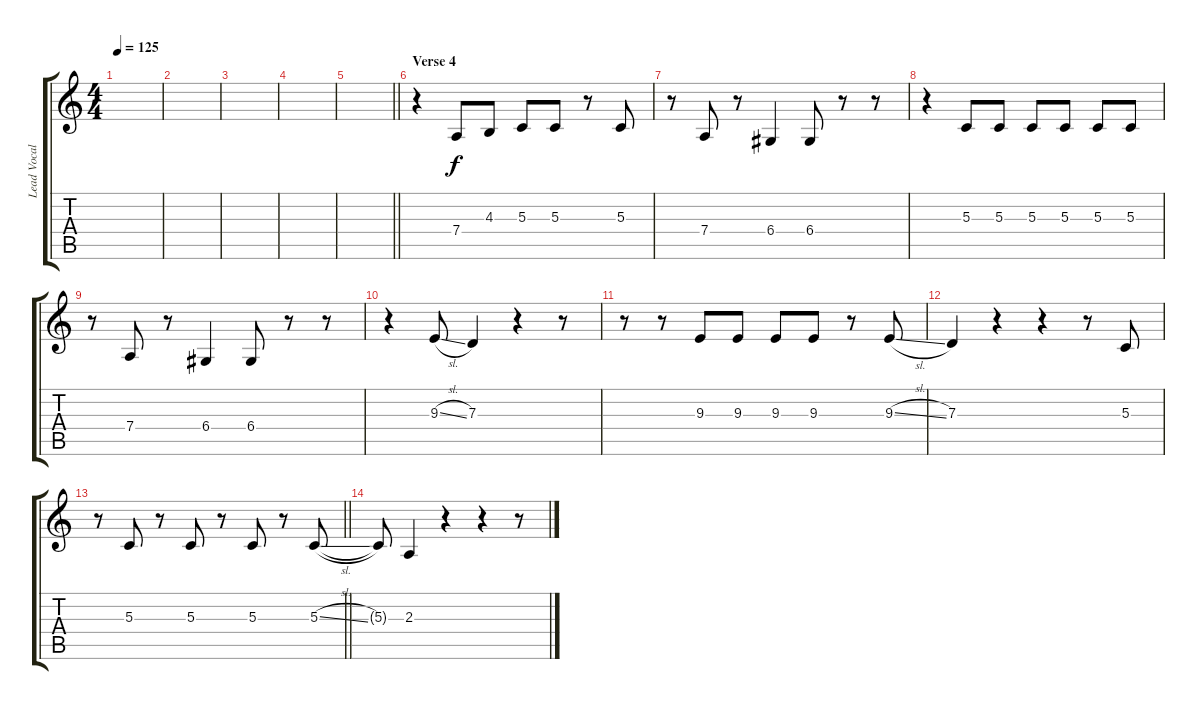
\track ("Lead Vocals (Anthony Kiedis)" "Lead Vocal") {instrument oboe}
\staff {score tabs}
\tuning (E4 B3 G3 D3 A2 E2) {hide}
\ts (4 4)
\tempo 125
\clef g2
\ks c
|
|
|
|
\barLineRight lightlight
|
\section ("" "Verse 4")
r.4 7.4.8 4.3.8 5.3.8 5.3.8 r.8 5.3.8 |
r.8 7.4.8 r.8 6.4.4 6.4.8 r.8 r.8 |
r.4 5.3.8 5.3.8 5.3.8 5.3.8 5.3.8 5.3.8 |
r.8 7.4.8 r.8 6.4.4 6.4.8 r.8 r.8 |
r.4 9.3{sl}.8 7.3.4 r.4 r.8 |
r.8 r.8 9.3.8 9.3.8 9.3.8 9.3.8 r.8 9.3{sl}.8 |
7.3.4 r.4 r.4 r.8 5.3.8 |
\barLineRight lightlight
r.8 5.3.8 r.8 5.3.8 r.8 5.3.8 r.8 5.3{sl}.8 |
\section ("" "")
5.3{t}.8 2.3.4 r.4 r.4 r.8
